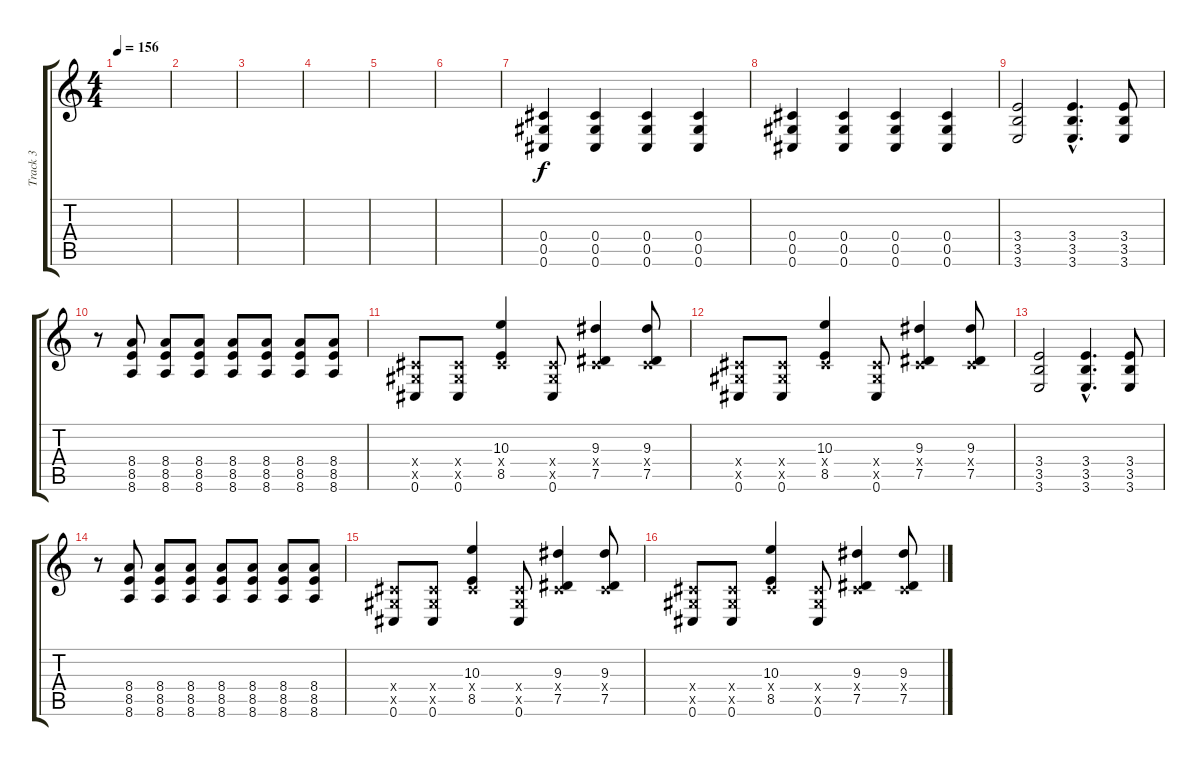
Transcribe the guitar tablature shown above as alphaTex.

\track ("Track 3" "Track 3") {instrument distortionguitar}
\staff {score tabs}
\tuning (Eb4 Bb3 Gb3 Db3 Ab2 Db2) {hide}
\ts (4 4)
\tempo 156
\clef g2
\ks c
|
|
|
|
|
|
(0.4 0.5 0.6).4 (0.4 0.5 0.6).4 (0.4 0.5 0.6).4 (0.4 0.5 0.6).4 |
(0.4 0.5 0.6).4 (0.4 0.5 0.6).4 (0.4 0.5 0.6).4 (0.4 0.5 0.6).4 |
(3.4 3.5 3.6).2 (3.4{hac} 3.5{hac} 3.6{hac}).4{d} (3.4 3.5 3.6).8 |
r.8 (8.4 8.5 8.6).8 (8.4 8.5 8.6).8 (8.4 8.5 8.6).8 (8.4 8.5 8.6).8 (8.4 8.5 8.6).8 (8.4 8.5 8.6).8 (8.4 8.5 8.6).8 |
(0.4{x} 0.5{x} 0.6).8 (0.4{x} 0.5{x} 0.6).8 (10.3 0.4{x} 8.5).4 (0.4{x} 0.5{x} 0.6).8 (9.3 0.4{x} 7.5).4 (9.3 0.4{x} 7.5).8 |
(0.4{x} 0.5{x} 0.6).8 (0.4{x} 0.5{x} 0.6).8 (10.3 0.4{x} 8.5).4 (0.4{x} 0.5{x} 0.6).8 (9.3 0.4{x} 7.5).4 (9.3 0.4{x} 7.5).8 |
(3.4 3.5 3.6).2 (3.4{hac} 3.5{hac} 3.6{hac}).4{d} (3.4 3.5 3.6).8 |
r.8 (8.4 8.5 8.6).8 (8.4 8.5 8.6).8 (8.4 8.5 8.6).8 (8.4 8.5 8.6).8 (8.4 8.5 8.6).8 (8.4 8.5 8.6).8 (8.4 8.5 8.6).8 |
(0.4{x} 0.5{x} 0.6).8 (0.4{x} 0.5{x} 0.6).8 (10.3 0.4{x} 8.5).4 (0.4{x} 0.5{x} 0.6).8 (9.3 0.4{x} 7.5).4 (9.3 0.4{x} 7.5).8 |
(0.4{x} 0.5{x} 0.6).8 (0.4{x} 0.5{x} 0.6).8 (10.3 0.4{x} 8.5).4 (0.4{x} 0.5{x} 0.6).8 (9.3 0.4{x} 7.5).4 (9.3 0.4{x} 7.5).8
